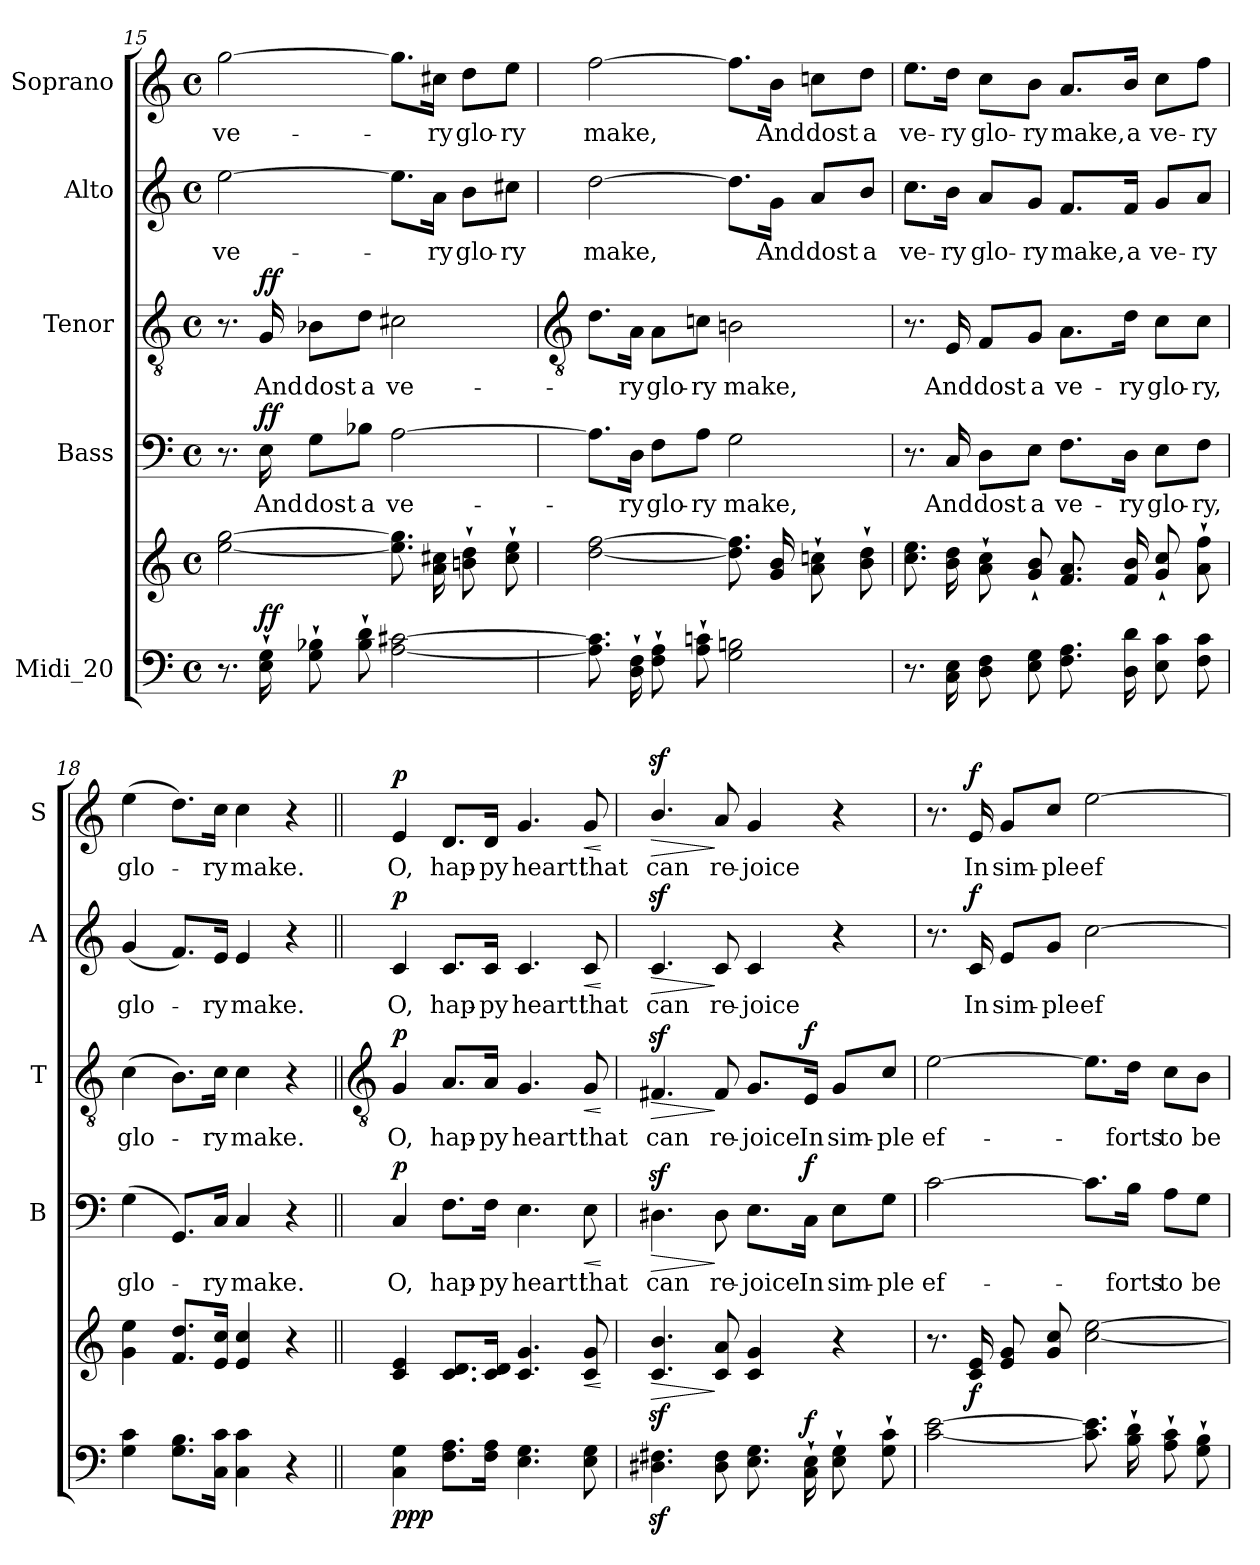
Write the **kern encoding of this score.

**kern	**kern	**dynam	**kern	**text	**dynam	**kern	**text	**dynam	**kern	**text	**dynam	**kern	**text	**dynam
*part5	*part5	*part5	*part4	*part4	*part4	*part3	*part3	*part3	*part2	*part2	*part2	*part1	*part1	*part1
*staff6	*staff5	*staff5/6	*staff4	*staff4	*staff4	*staff3	*staff3	*staff3	*staff2	*staff2	*staff2	*staff1	*staff1	*staff1
*I"Midi_20	*	*	*I"Bass	*	*	*I"Tenor	*	*	*I"Alto	*	*	*I"Soprano	*	*
*	*	*	*I'B	*	*	*I'T	*	*	*I'A	*	*	*I'S	*	*
*clefF4	*clefG2	*	*clefF4	*	*	*clefGv2	*	*	*clefG2	*	*	*clefG2	*	*
*k[]	*k[]	*	*k[]	*	*	*k[]	*	*	*k[]	*	*	*k[]	*	*
*C:	*C:	*	*C:	*	*	*C:	*	*	*C:	*	*	*C:	*	*
*M4/4	*M4/4	*	*M4/4	*	*	*M4/4	*	*	*M4/4	*	*	*M4/4	*	*
*met(c)	*met(c)	*	*met(c)	*	*	*met(c)	*	*	*met(c)	*	*	*met(c)	*	*
=15	=15	=15	=15	=15	=15	=15	=15	=15	=15	=15	=15	=15	=15	=15
!	!	!	!	!	!	!	!	!	!	!LO:LY:b	!	!	!LO:LY:b	!
8.r	[2ee [2gg	.	8.r	.	.	8.r	.	.	[2ee	ve-	.	[2gg	ve-	.
!	!	!LO:DY:a=2	!	!LO:LY:b	!LO:DY:b	!	!LO:LY:b	!LO:DY:b	!	!	!	!	!	!
16E` 16G`LL	.	ff	16E	And	ff	16G	And	ff	.	.	.	.	.	.
!	!	!	!	!LO:LY:b	!	!	!LO:LY:b	!	!	!	!	!	!	!
8G` 8B-X`	.	.	8G\L	dost	.	8B-X\L	dost	.	.	.	.	.	.	.
!	!	!	!	!LO:LY:b	!	!	!LO:LY:b	!	!	!	!	!	!	!
8B-` 8d`J	.	.	8B-X\J	a	.	8d\J	a	.	.	.	.	.	.	.
!	!	!	!	!LO:LY:b	!	!	!LO:LY:b	!	!	!	!	!	!	!
[2A [2c#X	8.ee] 8.gg]L	.	[2A	ve-	.	2c#X	ve-	.	8.ee\L]	.	.	8.gg\L]	.	.
!	!	!	!	!	!	!	!	!	!	!LO:LY:b	!	!	!LO:LY:b	!
.	16a 16cc#XL	.	.	.	.	.	.	.	16a\Jk	ry	.	16cc#X\Jk	ry	.
!	!	!	!	!	!	!	!	!	!	!LO:LY:b	!	!	!LO:LY:b	!
.	8bn` 8dd`	.	.	.	.	.	.	.	8b\L	glo-	.	8dd\L	glo-	.
!	!	!	!	!	!	!	!	!	!	!LO:LY:b	!	!	!LO:LY:b	!
.	8cc#` 8ee`J	.	.	.	.	.	.	.	8cc#X\J	-ry	.	8ee\J	-ry	.
!!LO:LB:g=z
=16	=16	=16	=16	=16	=16	=16	=16	=16	=16	=16	=16	=16	=16	=16
*	*	*	*	*	*	*clefGv2	*	*	*	*	*	*	*	*
!	!	!	!	!	!	!	!	!	!	!LO:LY:b	!	!	!LO:LY:b	!
8.A] 8.c#]L	[2dd [2ff	.	8.A\L]	.	.	8.d\L	.	.	[2dd	make,	.	[2ff	make,	.
!	!	!	!	!LO:LY:b	!	!	!LO:LY:b	!	!	!	!	!	!	!
16D` 16F`L	.	.	16D\Jk	ry	.	16A\Jk	ry	.	.	.	.	.	.	.
!	!	!	!	!LO:LY:b	!	!	!LO:LY:b	!	!	!	!	!	!	!
8F` 8A`	.	.	8F\L	glo-	.	8A\L	glo-	.	.	.	.	.	.	.
!	!	!	!	!LO:LY:b	!	!	!LO:LY:b	!	!	!	!	!	!	!
8A` 8cn`J	.	.	8A\J	-ry	.	8cn\J	-ry	.	.	.	.	.	.	.
!	!	!	!	!LO:LY:b	!	!	!LO:LY:b	!	!	!	!	!	!	!
2G 2Bn	8.dd] 8.ff]L	.	2G	make,	.	2Bn	make,	.	8.dd\L]	.	.	8.ff\L]	.	.
!	!	!	!	!	!	!	!	!	!	!LO:LY:b	!	!	!LO:LY:b	!
.	16g 16bL	.	.	.	.	.	.	.	16g\Jk	And	.	16b\Jk	And	.
!	!	!	!	!	!	!	!	!	!	!LO:LY:b	!	!	!LO:LY:b	!
.	8a` 8ccn`	.	.	.	.	.	.	.	8a/L	dost	.	8ccn\L	dost	.
!	!	!	!	!	!	!	!	!	!	!LO:LY:b	!	!	!LO:LY:b	!
.	8b` 8dd`J	.	.	.	.	.	.	.	8b/J	a	.	8dd\J	a	.
=17	=17	=17	=17	=17	=17	=17	=17	=17	=17	=17	=17	=17	=17	=17
!	!	!	!	!	!	!	!	!	!	!LO:LY:b	!	!	!LO:LY:b	!
8.r	8.cc 8.eeL	.	8.r	.	.	8.r	.	.	8.cc\L	ve-	.	8.ee\L	ve-	.
!	!	!	!	!LO:LY:b	!	!	!LO:LY:b	!	!	!LO:LY:b	!	!	!LO:LY:b	!
16C 16ELL	16b 16ddL	.	16C	And	.	16E	And	.	16b\Jk	-ry	.	16dd\Jk	-ry	.
!	!	!	!	!LO:LY:b	!	!	!LO:LY:b	!	!	!LO:LY:b	!	!	!LO:LY:b	!
8D 8F	8a` 8cc`	.	8D\L	dost	.	8F/L	dost	.	8a/L	glo-	.	8cc\L	glo-	.
!	!	!	!	!LO:LY:b	!	!	!LO:LY:b	!	!	!LO:LY:b	!	!	!LO:LY:b	!
8E 8GJ	8g` 8b`J	.	8E\J	a	.	8G/J	a	.	8g/J	-ry	.	8b\J	-ry	.
!	!	!	!	!LO:LY:b	!	!	!LO:LY:b	!	!	!LO:LY:b	!	!	!LO:LY:b	!
8.F 8.AL	8.f 8.aL	.	8.F\L	ve-	.	8.A\L	ve-	.	8.f/L	make,	.	8.a/L	make,	.
!	!	!	!	!LO:LY:b	!	!	!LO:LY:b	!	!	!LO:LY:b	!	!	!LO:LY:b	!
16D 16dL	16f 16bL	.	16D\Jk	-ry	.	16d\Jk	-ry	.	16f/Jk	a	.	16b/Jk	a	.
!	!	!	!	!LO:LY:b	!	!	!LO:LY:b	!	!	!LO:LY:b	!	!	!LO:LY:b	!
8E 8c	8g` 8cc`	.	8E\L	glo-	.	8c\L	glo-	.	8g/L	ve-	.	8cc\L	ve-	.
!	!	!	!	!LO:LY:b	!	!	!LO:LY:b	!	!	!LO:LY:b	!	!	!LO:LY:b	!
8F 8cJ	8a` 8ff`J	.	8F\J	-ry,	.	8c\J	-ry,	.	8a/J	-ry	.	8ff\J	-ry	.
=18	=18	=18	=18	=18	=18	=18	=18	=18	=18	=18	=18	=18	=18	=18
!	!	!	!	!LO:LY:b	!	!	!LO:LY:b	!	!	!LO:LY:b	!	!	!LO:LY:b	!
4G 4c	4g 4ee	.	(<4G	glo-	.	(>4c	glo-	.	(<4g	glo-	.	(>4ee	glo-	.
8.G 8.BL	8.f 8.ddL	.	8.GG/L)	.	.	8.B\L)	.	.	8.f/L)	.	.	8.dd\L)	.	.
!	!	!	!	!LO:LY:b	!	!	!LO:LY:b	!	!	!LO:LY:b	!	!	!LO:LY:b	!
16C 16cJ	16e 16ccJ	.	16C/Jk	ry	.	16c\Jk	ry	.	16e/Jk	ry	.	16cc\Jk	ry	.
!	!	!	!	!LO:LY:b	!	!	!LO:LY:b	!	!	!LO:LY:b	!	!	!LO:LY:b	!
4C\ 4c\	4e 4cc	.	4C/	make.	.	4c	make.	.	4e	make.	.	4cc	make.	.
4r	4r	.	4r	.	.	4r	.	.	4r	.	.	4r	.	.
!!LO:LB:g=z
=19||	=19||	=19||	=19||	=19||	=19||	=19||	=19||	=19||	=19||	=19||	=19||	=19||	=19||	=19||
*	*	*	*	*	*	*clefGv2	*	*	*	*	*	*	*	*
!	!	!LO:DY:b=2	!	!LO:LY:b	!	!	!LO:LY:b	!	!	!LO:LY:b	!	!	!LO:LY:b	!
!	!	!LO:DY:n=1:b	!	!	!LO:DY:b	!	!	!LO:DY:b	!	!	!LO:DY:b	!	!	!LO:DY:b
4C 4G	4c 4e	pp p	4C	O,	p	4G	O,	p	4c	O,	p	4e	O,	p
!	!	!	!	!LO:LY:b	!	!	!LO:LY:b	!	!	!LO:LY:b	!	!	!LO:LY:b	!
8.F\ 8.A\L	8.c 8.dL	.	8.F\L	hap-	.	8.A/L	hap-	.	8.c/L	hap-	.	8.d/L	hap-	.
!	!	!	!	!LO:LY:b	!	!	!LO:LY:b	!	!	!LO:LY:b	!	!	!LO:LY:b	!
16F\ 16A\J	16c 16dJ	.	16F\Jk	-py	.	16A/Jk	-py	.	16c/Jk	-py	.	16d/Jk	-py	.
!	!	!	!	!LO:LY:b	!	!	!LO:LY:b	!	!	!LO:LY:b	!	!	!LO:LY:b	!
4.E 4.G	4.c 4.g	.	4.E	heart!	.	4.G	heart!	.	4.c	heart!	.	4.g	heart!	.
!	!	!LO:HP:b	!	!LO:LY:b	!LO:HP:b	!	!LO:LY:b	!LO:HP:b	!	!LO:LY:b	!LO:HP:b	!	!LO:LY:b	!LO:HP:b
8E 8G	8c 8g	<	8E	that	<	8G	that	<	8c	that	<	8g	that	<
.	.	[	.	.	[	.	.	[	.	.	[	.	.	[
=20	=20	=20	=20	=20	=20	=20	=20	=20	=20	=20	=20	=20	=20	=20
!	!	!LO:HP:b	!	!LO:LY:b	!LO:HP:b	!	!LO:LY:b	!LO:HP:b	!	!LO:LY:b	!LO:HP:b	!	!LO:LY:b	!LO:HP:b
4.D#Xz< 4.F#Xz<	4.cz< 4.bz<	>	4.D#Xz<	can	>	4.F#Xz<	can	>	4.cz<	can	>	4.bz</	can	>
!	!	!	!	!LO:LY:b	!	!	!LO:LY:b	!	!	!LO:LY:b	!	!	!LO:LY:b	!
8D# 8F#	8c/ 8a/	]	8D#	re-	]	8F#	re-	]	8c	re-	]	8a/	re-	]
!	!	!	!	!LO:LY:b	!	!	!LO:LY:b	!	!	!LO:LY:b	!	!	!LO:LY:b	!
8.E 8.GL	4c 4g	.	8.E\L	-joice	.	8.G/L	-joice	.	4c	-joice	.	4g	-joice	.
!	!	!LO:DY:a=2	!	!LO:LY:b	!LO:DY:b	!	!LO:LY:b	!LO:DY:b	!	!	!	!	!	!
16C` 16E`L	.	f	16C\Jk	In	f	16E/Jk	In	f	.	.	.	.	.	.
!	!	!	!	!LO:LY:b	!	!	!LO:LY:b	!	!	!	!	!	!	!
8E` 8G`	4r	.	8E\L	sim-	.	8G/L	sim-	.	4r	.	.	4r	.	.
!	!	!	!	!LO:LY:b	!	!	!LO:LY:b	!	!	!	!	!	!	!
8G` 8c`J	.	.	8G\J	-ple	.	8c/J	-ple	.	.	.	.	.	.	.
=21	=21	=21	=21	=21	=21	=21	=21	=21	=21	=21	=21	=21	=21	=21
!	!	!	!	!LO:LY:b	!	!	!LO:LY:b	!	!	!	!	!	!	!
[2c [2e	8.r	.	[2c	ef-	.	[2e	ef-	.	8.r	.	.	8.r	.	.
!	!	!LO:DY:b	!	!	!	!	!	!	!	!LO:LY:b	!LO:DY:b	!	!LO:LY:b	!LO:DY:b
.	16c 16eLL	f	.	.	.	.	.	.	16c	In	f	16e	In	f
!	!	!	!	!	!	!	!	!	!	!LO:LY:b	!	!	!LO:LY:b	!
.	8e 8g	.	.	.	.	.	.	.	8e/L	sim-	.	8g/L	sim-	.
!	!	!	!	!	!	!	!	!	!	!LO:LY:b	!	!	!LO:LY:b	!
.	8g 8ccJ	.	.	.	.	.	.	.	8g/J	-ple	.	8cc/J	-ple	.
!	!	!	!	!	!	!	!	!	!	!LO:LY:b	!	!	!LO:LY:b	!
8.c] 8.e]L	[2cc [2ee	.	8.c\L]	.	.	8.e\L]	.	.	[2cc	ef-	.	[2ee	ef-	.
!	!	!	!	!LO:LY:b	!	!	!LO:LY:b	!	!	!	!	!	!	!
16B` 16d`L	.	.	16B\Jk	forts	.	16d\Jk	forts	.	.	.	.	.	.	.
!	!	!	!	!LO:LY:b	!	!	!LO:LY:b	!	!	!	!	!	!	!
8A` 8c`	.	.	8A\L	to	.	8c\L	to	.	.	.	.	.	.	.
!	!	!	!	!LO:LY:b	!	!	!LO:LY:b	!	!	!	!	!	!	!
8G` 8B`J	.	.	8G\J	be	.	8B\J	be	.	.	.	.	.	.	.
=	=	=	=	=	=	=	=	=	=	=	=	=	=	=
*-	*-	*-	*-	*-	*-	*-	*-	*-	*-	*-	*-	*-	*-	*-
